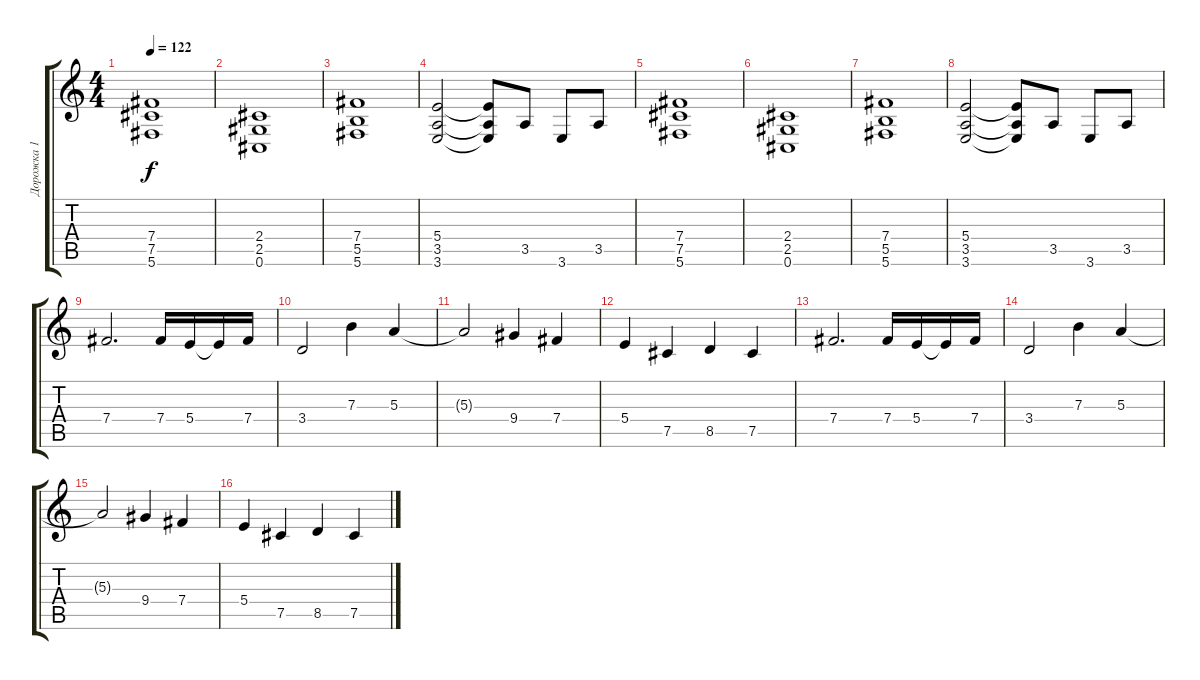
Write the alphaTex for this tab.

\track ("Дорожка 1" "Дорожка 1") {instrument distortionguitar}
\staff {score tabs}
\tuning (Db4 Ab3 E3 B2 Gb2 Db2) {hide}
\ts (4 4)
\tempo 122
\clef g2
\ks c
(7.4 7.5 5.6).1{dy f} |
(2.4 2.5 0.6).1 |
(7.4 5.5 5.6).1 |
(5.4 3.5 3.6).2 (5.4{t} 3.5{t} 3.6{t}).8 3.5.8 3.6.8 3.5.8 |
(7.4 7.5 5.6).1 |
(2.4 2.5 0.6).1 |
(7.4 5.5 5.6).1 |
(5.4 3.5 3.6).2 (5.4{t} 3.5{t} 3.6{t}).8 3.5.8 3.6.8 3.5.8 |
7.4.2{d} 7.4.16 5.4.16 5.4{t}.16 7.4.16 |
3.4.2 7.3.4 5.3.4 |
5.3{t}.2 9.4.4 7.4.4 |
5.4.4 7.5.4 8.5.4 7.5.4 |
7.4.2{d} 7.4.16 5.4.16 5.4{t}.16 7.4.16 |
3.4.2 7.3.4 5.3.4 |
5.3{t}.2 9.4.4 7.4.4 |
5.4.4 7.5.4 8.5.4 7.5.4
